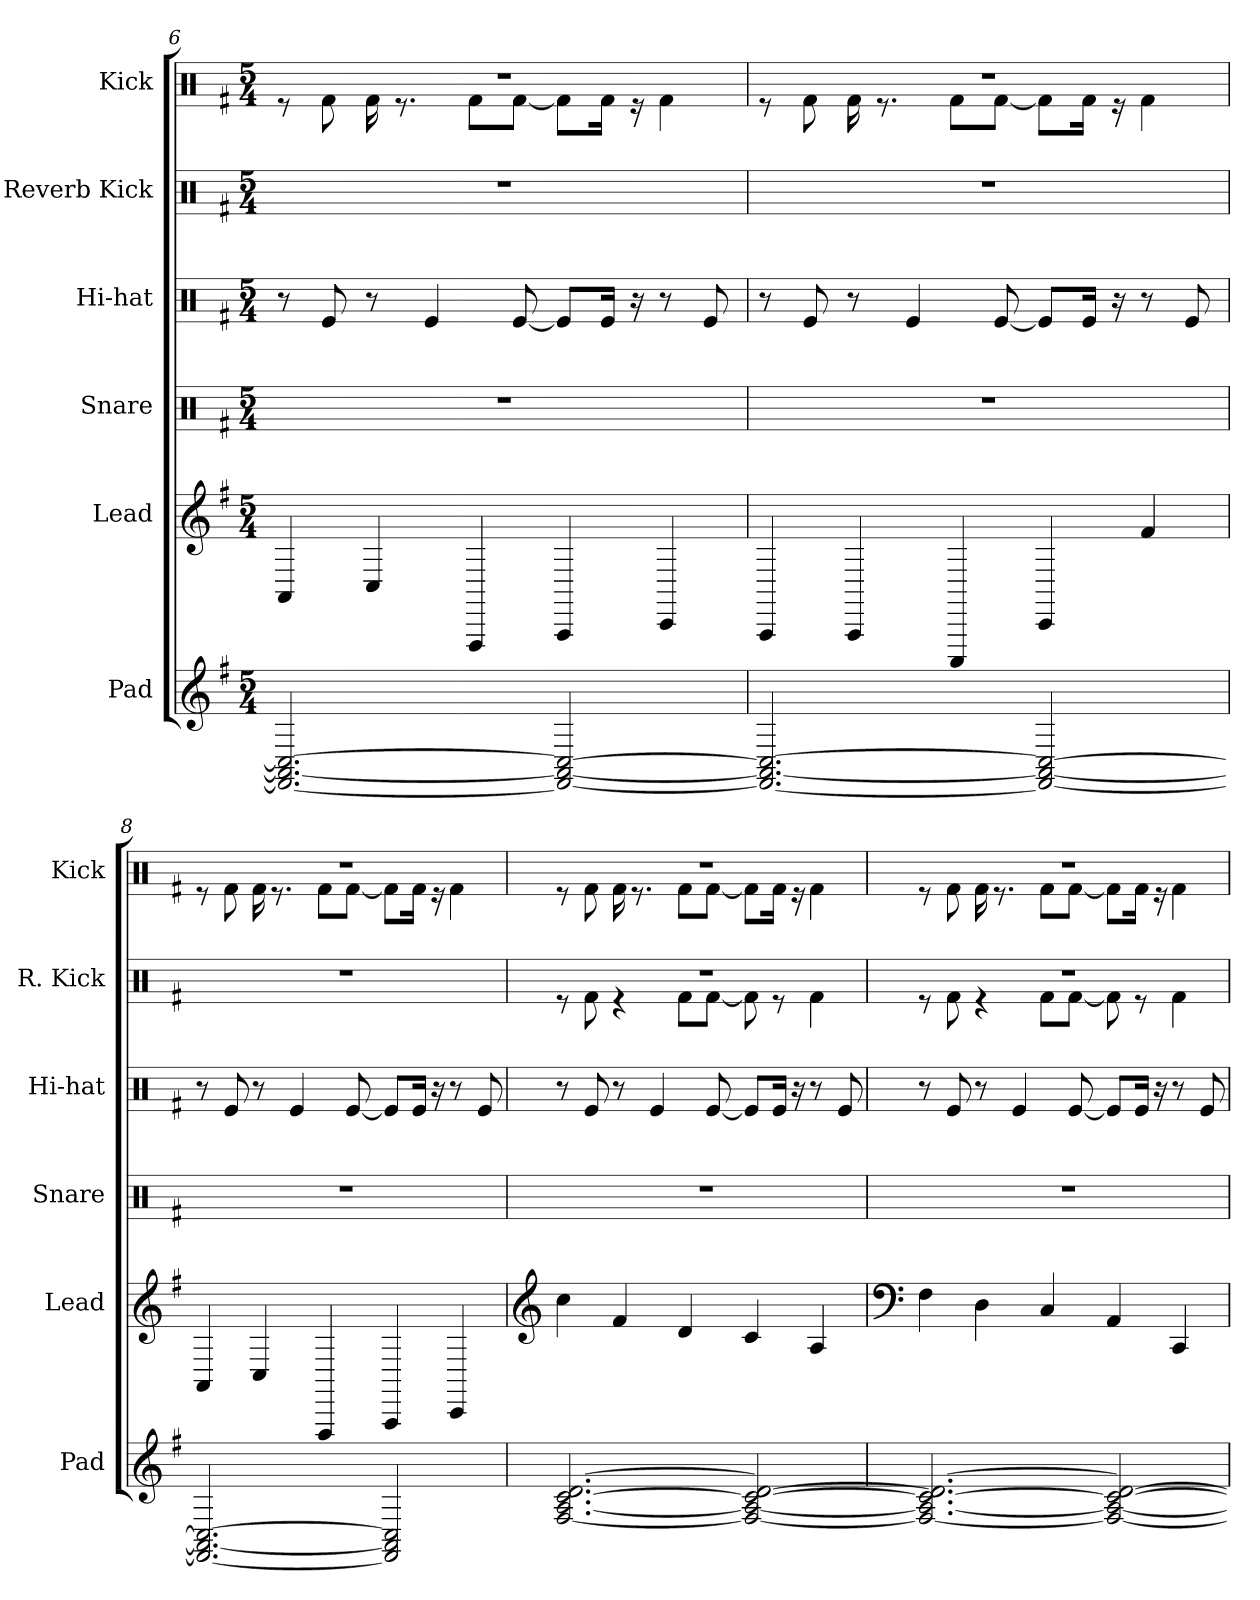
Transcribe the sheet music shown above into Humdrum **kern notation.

**kern	**kern	**kern	**kern	**kern	**kern
*part6	*part5	*part4	*part3	*part2	*part1
*staff6	*staff5	*staff4	*staff3	*staff2	*staff1
*I"Pad	*I"Lead	*I"Snare	*I"Hi-hat	*I"Reverb Kick	*I"Kick
*I'Pad	*I'Lead	*I'Snare	*I'Hi-hat	*I'R. Kick	*I'Kick
*clefG2	*clefG2	*clefX	*clefX	*clefX	*clefX
*k[f#]	*k[f#]	*k[f#]	*k[f#]	*k[f#]	*k[f#]
*M5/4	*M5/4	*M5/4	*M5/4	*M5/4	*M5/4
=6	=6	=6	=6	=6	=6
*	*	*	*	*	*^
2.FF#/_ 2.AA/_ 2.C/_	4AA/	4%5r	8r	4%5r	4%5r	8r
.	.	.	8Re/	.	.	8Rf\
.	4C/	.	8r	.	.	16Rf\
.	.	.	.	.	.	8.r
.	.	.	4Re/	.	.	.
.	4FFF#/	.	.	.	.	8Rf\L
.	.	.	[8Re/	.	.	[8Rf\J
2FF#/_ 2AA/_ 2C/_	4AAA/	.	8Re/L]	.	.	8Rf\L]
.	.	.	16Re/Jk	.	.	16Rf\Jk
.	.	.	16r	.	.	16r
.	4CC/	.	8r	.	.	4Rf\
.	.	.	8Re/	.	.	.
!!LO:LB:g=z	!!
=7	=7	=7	=7	=7	=7	=7
2.FF#/_ 2.AA/_ 2.C/_	4AAA/	4%5r	8r	4%5r	4%5r	8r
.	.	.	8Re/	.	.	8Rf\
.	4AAA/	.	8r	.	.	16Rf\
.	.	.	.	.	.	8.r
.	.	.	4Re/	.	.	.
.	4CCC/	.	.	.	.	8Rf\L
.	.	.	[8Re/	.	.	[8Rf\J
2FF#/_ 2AA/_ 2C/_	4CC/	.	8Re/L]	.	.	8Rf\L]
.	.	.	16Re/Jk	.	.	16Rf\Jk
.	.	.	16r	.	.	16r
.	4f#/	.	8r	.	.	4Rf\
.	.	.	8Re/	.	.	.
=8	=8	=8	=8	=8	=8	=8
2.FF#/_ 2.AA/_ 2.C/_	4AA/	4%5r	8r	4%5r	4%5r	8r
.	.	.	8Re/	.	.	8Rf\
.	4C/	.	8r	.	.	16Rf\
.	.	.	.	.	.	8.r
.	.	.	4Re/	.	.	.
.	4FFF#/	.	.	.	.	8Rf\L
.	.	.	[8Re/	.	.	[8Rf\J
2FF#/] 2AA/] 2C/]	4AAA/	.	8Re/L]	.	.	8Rf\L]
.	.	.	16Re/Jk	.	.	16Rf\Jk
.	.	.	16r	.	.	16r
.	4CC/	.	8r	.	.	4Rf\
.	.	.	8Re/	.	.	.
!!LO:PB:g=z	!!
=9	=9	=9	=9	=9	=9	=9
*	*clefG2	*	*	*	*	*
*	*	*	*	*^	*	*
[2.F#/ [2.A/ [2.c/ [2.d/	4cc\	4%5r	8r	4%5r	8r	4%5r	8r
.	.	.	8Re/	.	8Rf\	.	8Rf\
.	4f#/	.	8r	.	4r	.	16Rf\
.	.	.	.	.	.	.	8.r
.	.	.	4Re/	.	.	.	.
.	4d/	.	.	.	8Rf\L	.	8Rf\L
.	.	.	[8Re/	.	[8Rf\J	.	[8Rf\J
2F#/_ 2A/_ 2c/_ 2d/_	4c/	.	8Re/L]	.	8Rf\]	.	8Rf\L]
.	.	.	16Re/Jk	.	8r	.	16Rf\Jk
.	.	.	16r	.	.	.	16r
.	4A/	.	8r	.	4Rf\	.	4Rf\
.	.	.	8Re/	.	.	.	.
=10	=10	=10	=10	=10	=10	=10	=10
*	*clefF4	*	*	*	*	*	*
2.F#/_ 2.A/_ 2.c/_ 2.d/_	4F#\	4%5r	8r	4%5r	8r	4%5r	8r
.	.	.	8Re/	.	8Rf\	.	8Rf\
.	4D\	.	8r	.	4r	.	16Rf\
.	.	.	.	.	.	.	8.r
.	.	.	4Re/	.	.	.	.
.	4C/	.	.	.	8Rf\L	.	8Rf\L
.	.	.	[8Re/	.	[8Rf\J	.	[8Rf\J
2F#/_ 2A/_ 2c/_ 2d/_	4AA/	.	8Re/L]	.	8Rf\]	.	8Rf\L]
.	.	.	16Re/Jk	.	8r	.	16Rf\Jk
.	.	.	16r	.	.	.	16r
.	4CC/	.	8r	.	4Rf\	.	4Rf\
.	.	.	8Re/	.	.	.	.
*	*	*	*	*v	*v	*	*
*	*	*	*	*	*v	*v
=	=	=	=	=	=
*-	*-	*-	*-	*-	*-
